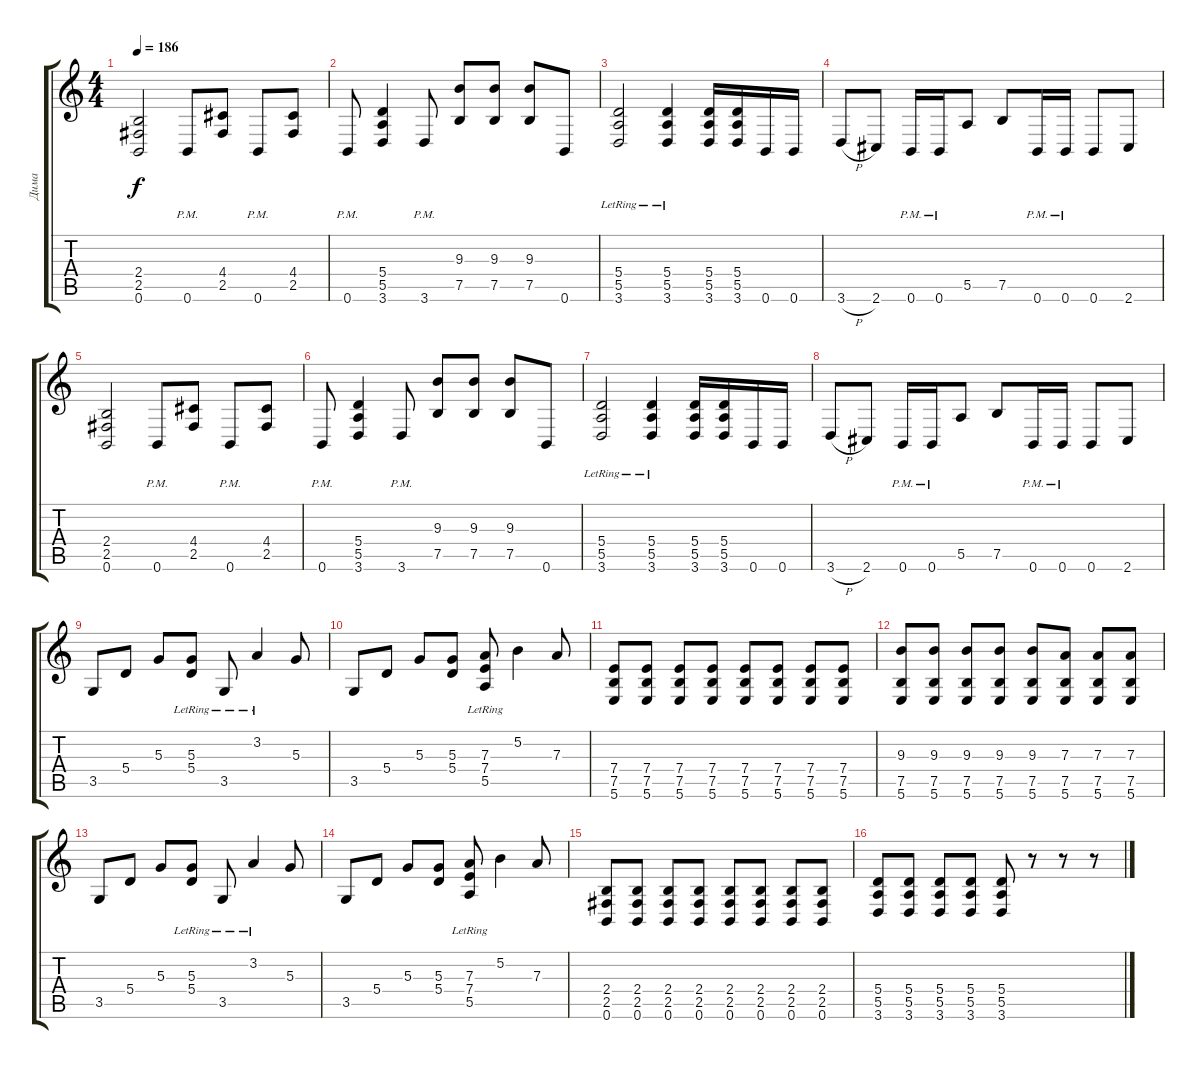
\track ("Дима" "Дима") {instrument distortionguitar}
\staff {score tabs}
\tuning (B3 Gb3 D3 A2 E2 B1) {hide}
\ts (4 4)
\tempo 186
\clef g2
\ks c
(2.4 2.5 0.6).2{dy f} 0.6{pm}.8 (4.4 2.5).8 0.6{pm}.8 (4.4 2.5).8 |
0.6{pm}.8 (5.4 5.5 3.6).4 3.6{pm}.8 (9.3 7.5).8 (9.3 7.5).8 (9.3 7.5).8 0.6.8 |
(5.4{lr} 5.5{lr} 3.6).2 (5.4{lr} 5.5{lr} 3.6{lr}).4 (5.4 5.5 3.6).16 (5.4 5.5 3.6).16 0.6.16 0.6.16 |
3.6{h}.8 2.6.8 0.6{pm}.16 0.6{pm}.16 5.5.8 7.5.8 0.6{pm}.16 0.6{pm}.16 0.6.8 2.6.8 |
(2.4 2.5 0.6).2 0.6{pm}.8 (4.4 2.5).8 0.6{pm}.8 (4.4 2.5).8 |
0.6{pm}.8 (5.4 5.5 3.6).4 3.6{pm}.8 (9.3 7.5).8 (9.3 7.5).8 (9.3 7.5).8 0.6.8 |
(5.4{lr} 5.5{lr} 3.6).2 (5.4{lr} 5.5{lr} 3.6{lr}).4 (5.4 5.5 3.6).16 (5.4 5.5 3.6).16 0.6.16 0.6.16 |
3.6{h}.8 2.6.8 0.6{pm}.16 0.6{pm}.16 5.5.8 7.5.8 0.6{pm}.16 0.6{pm}.16 0.6.8 2.6.8 |
3.5.8{instrument acousticguitarsteel} 5.4.8 5.3.8 (5.3{lr} 5.4{lr}).8 3.5{lr}.8 3.2{lr}.4 5.3.8 |
3.5.8 5.4.8 5.3.8 (5.3 5.4).8 (7.3{lr} 7.4{lr} 5.5{lr}).8 5.2.4 7.3.8 |
(7.4 7.5 5.6).8 (7.4 7.5 5.6).8 (7.4 7.5 5.6).8 (7.4 7.5 5.6).8 (7.4 7.5 5.6).8 (7.4 7.5 5.6).8 (7.4 7.5 5.6).8 (7.4 7.5 5.6).8 |
(9.3 7.5 5.6).8 (9.3 7.5 5.6).8 (9.3 7.5 5.6).8 (9.3 7.5 5.6).8 (9.3 7.5 5.6).8 (7.3 7.5 5.6).8 (7.3 7.5 5.6).8 (7.3 7.5 5.6).8 |
3.5.8 5.4.8 5.3.8 (5.3{lr} 5.4{lr}).8 3.5{lr}.8 3.2{lr}.4 5.3.8 |
3.5.8 5.4.8 5.3.8 (5.3 5.4).8 (7.3{lr} 7.4{lr} 5.5{lr}).8 5.2.4 7.3.8 |
(2.4 2.5 0.6).8 (2.4 2.5 0.6).8 (2.4 2.5 0.6).8 (2.4 2.5 0.6).8 (2.4 2.5 0.6).8 (2.4 2.5 0.6).8 (2.4 2.5 0.6).8 (2.4 2.5 0.6).8 |
(5.4 5.5 3.6).8 (5.4 5.5 3.6).8 (5.4 5.5 3.6).8 (5.4 5.5 3.6).8 (5.4 5.5 3.6).8 r.8 r.8 r.8
